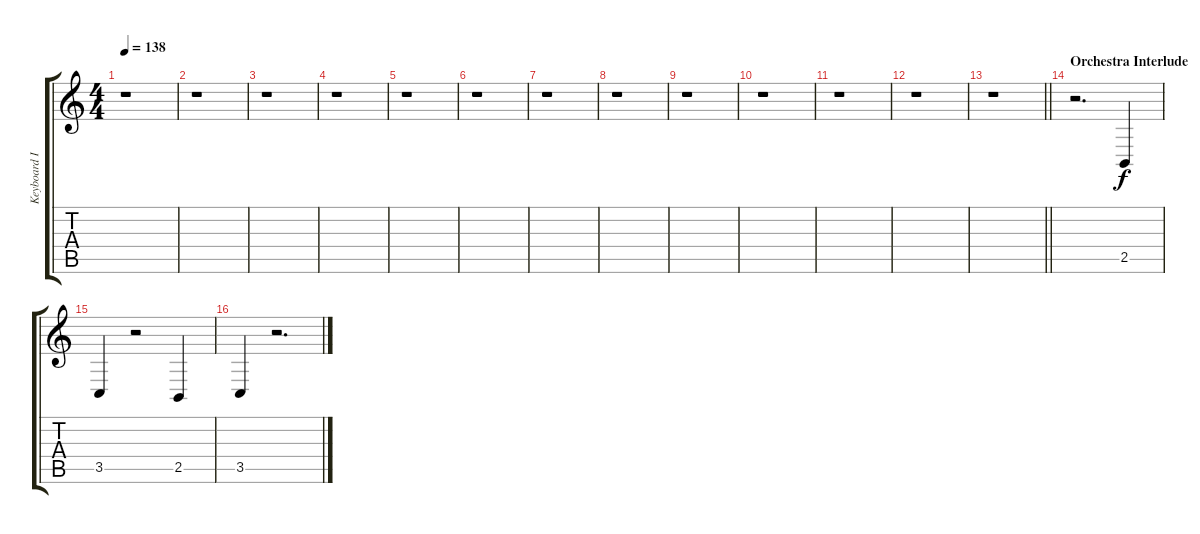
\track ("Keyboard III" "Keyboard I") {instrument brasssection}
\staff {score tabs}
\tuning (E4 B3 G3 D3 A2 E2) {hide}
\ts (4 4)
\tempo 138
\clef g2
\ks c
r.1{dy mf} |
r.1 |
r.1 |
r.1 |
r.1 |
r.1 |
r.1 |
r.1 |
r.1 |
r.1 |
r.1 |
r.1 |
\barLineRight lightlight
r.1 |
\section ("" "Orchestra Interlude")
r.2{d volume 16 balance 16 instrument timpani} 2.5.4{dy f} |
3.5.4{volume 16 balance 16 instrument timpani} r.2 2.5.4 |
3.5.4{volume 16 balance 16 instrument timpani} r.2{d}
